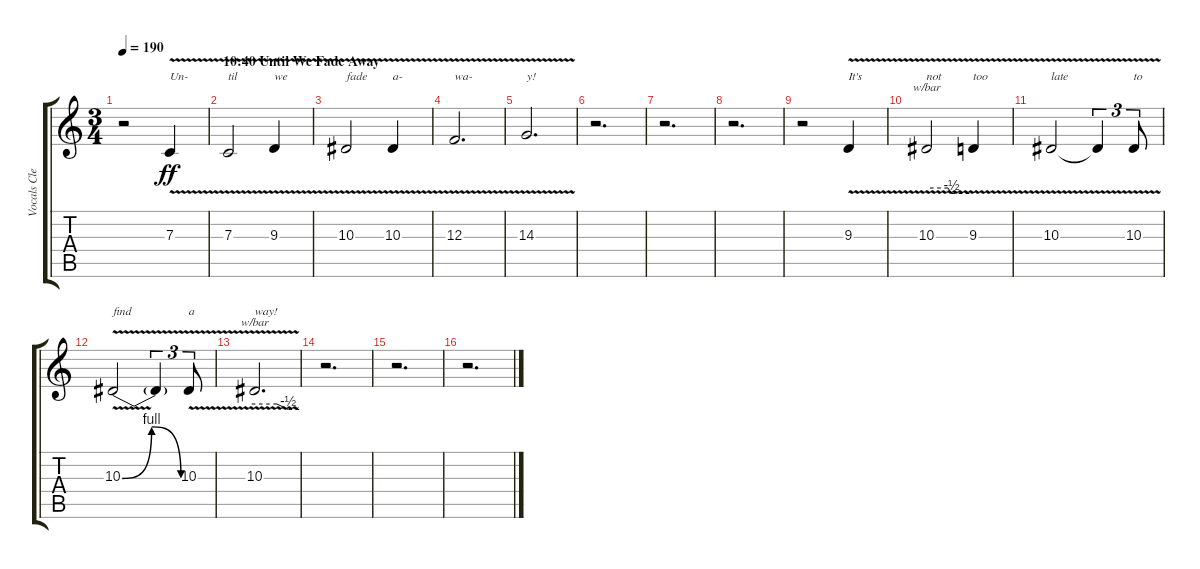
\track ("Vocals Clean (Jari)" "Vocals Cle") {instrument altosax}
\staff {score tabs}
\tuning (D4 A3 F3 C3 G2 C2) {hide}
\ts (3 4)
\tempo 190
\clef g2
\ks c
r.2{dy ff} 7.3{v}.4{txt "Un-"} |
\section ("" "10:40 Until We Fade Away")
7.3{v}.2{txt "til"} 9.3{v}.4{txt "we"} |
10.3{v}.2{txt "fade"} 10.3{v}.4{txt "a-"} |
12.3{v}.2{d txt "wa-"} |
14.3{v}.2{d txt "y!"} |
r.2{d} |
r.2{d} |
r.2{d} |
r.2 9.3{v}.4{txt "It's"} |
10.3{v}.2{tbe (custom default 0 0 30 0 35 -2 60 -2) txt "not"} 9.3{v}.4{txt "too"} |
10.3{v}.2{txt "late"} 10.3{t}.4{tu (3 2)} 10.3{v}.8{tu (3 2) txt "to"} |
10.3{be (bendrelease 0 0 15 4 45 4 60 0) v}.2{txt "find"} 10.3{t}.4{tu (3 2)} 10.3{v}.8{tu (3 2) txt "a"} |
10.3{v}.2{d tbe (custom default 0 0 30 0 45 -2 60 -2) txt "way!"} |
r.2{d} |
r.2{d} |
r.2{d}
